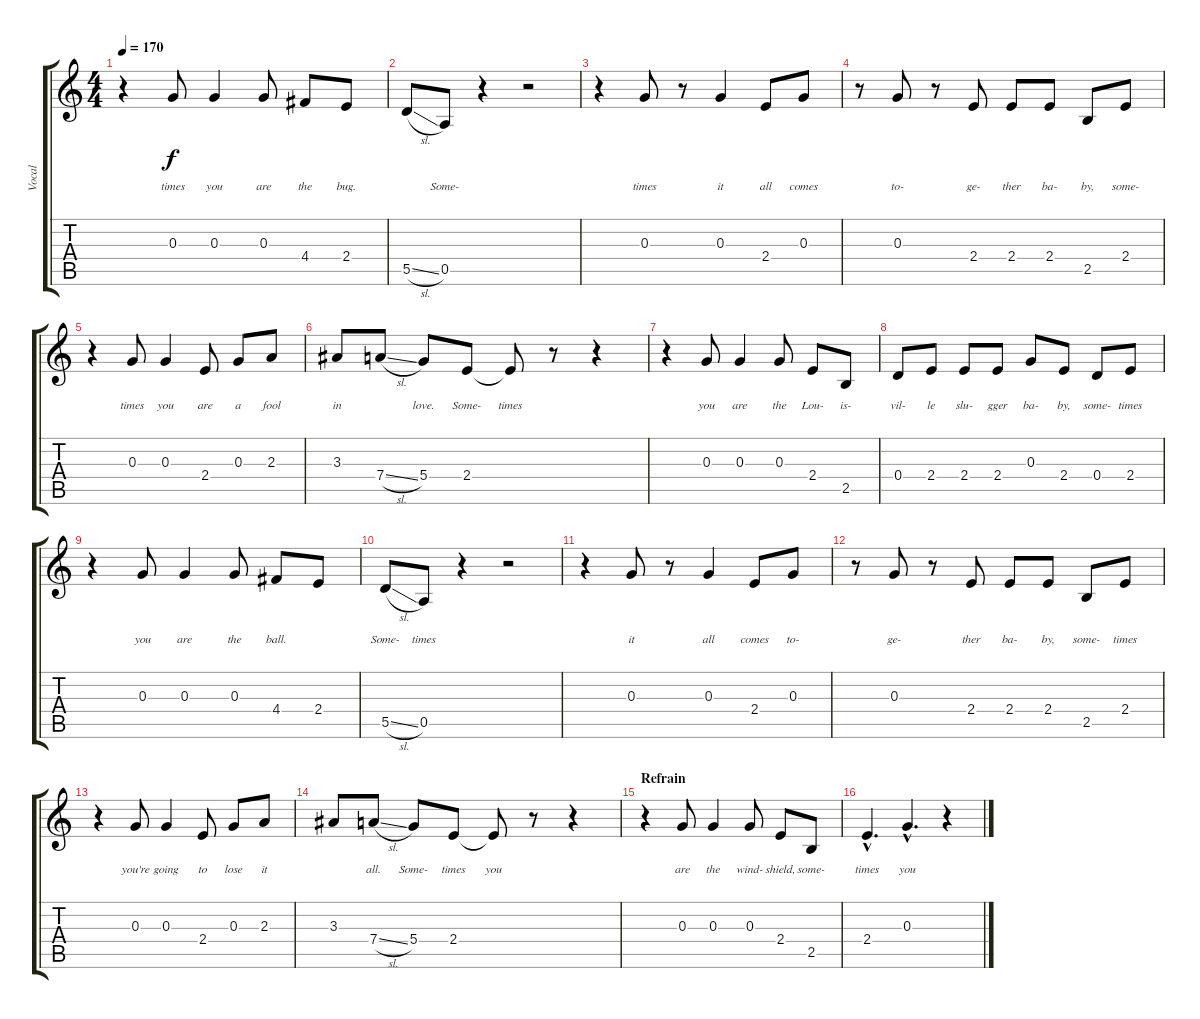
\track ("Vocal" "Vocal") {instrument electricguitarmuted}
\staff {score tabs}
\tuning (E4 B3 G3 D3 A2 E2) {hide}
\ts (4 4)
\tempo 170
\clef g2
\ks c
r.4{dy f} 0.3.8{lyrics (0 "") lyrics (1 "") lyrics (2 "times") lyrics (3 "") lyrics (4 "")} 0.3.4{lyrics (0 "") lyrics (1 "") lyrics (2 "you") lyrics (3 "") lyrics (4 "")} 0.3.8{lyrics (0 "") lyrics (1 "") lyrics (2 "are") lyrics (3 "") lyrics (4 "")} 4.4.8{lyrics (0 "") lyrics (1 "") lyrics (2 "the") lyrics (3 "") lyrics (4 "")} 2.4.8{lyrics (0 "") lyrics (1 "") lyrics (2 "bug.") lyrics (3 "") lyrics (4 "")} |
5.5{sl}.8{lyrics (0 "") lyrics (1 "") lyrics (2 "") lyrics (3 "") lyrics (4 "")} 0.5.8{lyrics (0 "") lyrics (1 "") lyrics (2 "Some-") lyrics (3 "") lyrics (4 "")} r.4 r.2 |
r.4 0.3.8{lyrics (0 "") lyrics (1 "") lyrics (2 "times") lyrics (3 "") lyrics (4 "")} r.8 0.3.4{lyrics (0 "") lyrics (1 "") lyrics (2 "it") lyrics (3 "") lyrics (4 "")} 2.4.8{lyrics (0 "") lyrics (1 "") lyrics (2 "all") lyrics (3 "") lyrics (4 "")} 0.3.8{lyrics (0 "") lyrics (1 "") lyrics (2 "comes") lyrics (3 "") lyrics (4 "")} |
r.8 0.3.8{lyrics (0 "") lyrics (1 "") lyrics (2 "to-") lyrics (3 "") lyrics (4 "")} r.8 2.4.8{lyrics (0 "") lyrics (1 "") lyrics (2 "ge-") lyrics (3 "") lyrics (4 "")} 2.4.8{lyrics (0 "") lyrics (1 "") lyrics (2 "ther") lyrics (3 "") lyrics (4 "")} 2.4.8{lyrics (0 "") lyrics (1 "") lyrics (2 "ba-") lyrics (3 "") lyrics (4 "")} 2.5.8{lyrics (0 "") lyrics (1 "") lyrics (2 "by,") lyrics (3 "") lyrics (4 "")} 2.4.8{lyrics (0 "") lyrics (1 "") lyrics (2 "some-") lyrics (3 "") lyrics (4 "")} |
r.4 0.3.8{lyrics (0 "") lyrics (1 "") lyrics (2 "times") lyrics (3 "") lyrics (4 "")} 0.3.4{lyrics (0 "") lyrics (1 "") lyrics (2 "you") lyrics (3 "") lyrics (4 "")} 2.4.8{lyrics (0 "") lyrics (1 "") lyrics (2 "are") lyrics (3 "") lyrics (4 "")} 0.3.8{lyrics (0 "") lyrics (1 "") lyrics (2 "a") lyrics (3 "") lyrics (4 "")} 2.3.8{lyrics (0 "") lyrics (1 "") lyrics (2 "fool") lyrics (3 "") lyrics (4 "")} |
3.3.8{lyrics (0 "") lyrics (1 "") lyrics (2 "in") lyrics (3 "") lyrics (4 "")} 7.4{sl}.8{lyrics (0 "") lyrics (1 "") lyrics (2 "") lyrics (3 "") lyrics (4 "")} 5.4.8{lyrics (0 "") lyrics (1 "") lyrics (2 "love.") lyrics (3 "") lyrics (4 "")} 2.4.8{lyrics (0 "") lyrics (1 "") lyrics (2 "Some-") lyrics (3 "") lyrics (4 "")} 2.4{t}.8{lyrics (0 "") lyrics (1 "") lyrics (2 "times") lyrics (3 "") lyrics (4 "")} r.8 r.4 |
r.4 0.3.8{lyrics (0 "") lyrics (1 "") lyrics (2 "you") lyrics (3 "") lyrics (4 "")} 0.3.4{lyrics (0 "") lyrics (1 "") lyrics (2 "are") lyrics (3 "") lyrics (4 "")} 0.3.8{lyrics (0 "") lyrics (1 "") lyrics (2 "the") lyrics (3 "") lyrics (4 "")} 2.4.8{lyrics (0 "") lyrics (1 "") lyrics (2 "Lou-") lyrics (3 "") lyrics (4 "")} 2.5.8{lyrics (0 "") lyrics (1 "") lyrics (2 "is-") lyrics (3 "") lyrics (4 "")} |
0.4.8{lyrics (0 "") lyrics (1 "") lyrics (2 "vil-") lyrics (3 "") lyrics (4 "")} 2.4.8{lyrics (0 "") lyrics (1 "") lyrics (2 "le") lyrics (3 "") lyrics (4 "")} 2.4.8{lyrics (0 "") lyrics (1 "") lyrics (2 "slu-") lyrics (3 "") lyrics (4 "")} 2.4.8{lyrics (0 "") lyrics (1 "") lyrics (2 "gger") lyrics (3 "") lyrics (4 "")} 0.3.8{lyrics (0 "") lyrics (1 "") lyrics (2 "ba-") lyrics (3 "") lyrics (4 "")} 2.4.8{lyrics (0 "") lyrics (1 "") lyrics (2 "by,") lyrics (3 "") lyrics (4 "")} 0.4.8{lyrics (0 "") lyrics (1 "") lyrics (2 "some-") lyrics (3 "") lyrics (4 "")} 2.4.8{lyrics (0 "") lyrics (1 "") lyrics (2 "times") lyrics (3 "") lyrics (4 "")} |
r.4 0.3.8{lyrics (0 "") lyrics (1 "") lyrics (2 "you") lyrics (3 "") lyrics (4 "")} 0.3.4{lyrics (0 "") lyrics (1 "") lyrics (2 "are") lyrics (3 "") lyrics (4 "")} 0.3.8{lyrics (0 "") lyrics (1 "") lyrics (2 "the") lyrics (3 "") lyrics (4 "")} 4.4.8{lyrics (0 "") lyrics (1 "") lyrics (2 "ball.") lyrics (3 "") lyrics (4 "")} 2.4.8{lyrics (0 "") lyrics (1 "") lyrics (2 "") lyrics (3 "") lyrics (4 "")} |
5.5{sl}.8{lyrics (0 "") lyrics (1 "") lyrics (2 "Some-") lyrics (3 "") lyrics (4 "")} 0.5.8{lyrics (0 "") lyrics (1 "") lyrics (2 "times") lyrics (3 "") lyrics (4 "")} r.4 r.2 |
r.4 0.3.8{lyrics (0 "") lyrics (1 "") lyrics (2 "it") lyrics (3 "") lyrics (4 "")} r.8 0.3.4{lyrics (0 "") lyrics (1 "") lyrics (2 "all") lyrics (3 "") lyrics (4 "")} 2.4.8{lyrics (0 "") lyrics (1 "") lyrics (2 "comes") lyrics (3 "") lyrics (4 "")} 0.3.8{lyrics (0 "") lyrics (1 "") lyrics (2 "to-") lyrics (3 "") lyrics (4 "")} |
r.8 0.3.8{lyrics (0 "") lyrics (1 "") lyrics (2 "ge-") lyrics (3 "") lyrics (4 "")} r.8 2.4.8{lyrics (0 "") lyrics (1 "") lyrics (2 "ther") lyrics (3 "") lyrics (4 "")} 2.4.8{lyrics (0 "") lyrics (1 "") lyrics (2 "ba-") lyrics (3 "") lyrics (4 "")} 2.4.8{lyrics (0 "") lyrics (1 "") lyrics (2 "by,") lyrics (3 "") lyrics (4 "")} 2.5.8{lyrics (0 "") lyrics (1 "") lyrics (2 "some-") lyrics (3 "") lyrics (4 "")} 2.4.8{lyrics (0 "") lyrics (1 "") lyrics (2 "times") lyrics (3 "") lyrics (4 "")} |
r.4 0.3.8{lyrics (0 "") lyrics (1 "") lyrics (2 "you're") lyrics (3 "") lyrics (4 "")} 0.3.4{lyrics (0 "") lyrics (1 "") lyrics (2 "going") lyrics (3 "") lyrics (4 "")} 2.4.8{lyrics (0 "") lyrics (1 "") lyrics (2 "to") lyrics (3 "") lyrics (4 "")} 0.3.8{lyrics (0 "") lyrics (1 "") lyrics (2 "lose") lyrics (3 "") lyrics (4 "")} 2.3.8{lyrics (0 "") lyrics (1 "") lyrics (2 "it") lyrics (3 "") lyrics (4 "")} |
3.3.8{lyrics (0 "") lyrics (1 "") lyrics (2 "") lyrics (3 "") lyrics (4 "")} 7.4{sl}.8{lyrics (0 "") lyrics (1 "") lyrics (2 "all.") lyrics (3 "") lyrics (4 "")} 5.4.8{lyrics (0 "") lyrics (1 "") lyrics (2 "Some-") lyrics (3 "") lyrics (4 "")} 2.4.8{lyrics (0 "") lyrics (1 "") lyrics (2 "times") lyrics (3 "") lyrics (4 "")} 2.4{t}.8{lyrics (0 "") lyrics (1 "") lyrics (2 "you") lyrics (3 "") lyrics (4 "")} r.8 r.4 |
\section ("" "Refrain")
r.4 0.3.8{lyrics (0 "") lyrics (1 "") lyrics (2 "are") lyrics (3 "") lyrics (4 "")} 0.3.4{lyrics (0 "") lyrics (1 "") lyrics (2 "the") lyrics (3 "") lyrics (4 "")} 0.3.8{lyrics (0 "") lyrics (1 "") lyrics (2 "wind-") lyrics (3 "") lyrics (4 "")} 2.4.8{lyrics (0 "") lyrics (1 "") lyrics (2 "shield,") lyrics (3 "") lyrics (4 "")} 2.5.8{lyrics (0 "") lyrics (1 "") lyrics (2 "some-") lyrics (3 "") lyrics (4 "")} |
2.4{hac}.4{d lyrics (0 "") lyrics (1 "") lyrics (2 "times") lyrics (3 "") lyrics (4 "")} 0.3{hac}.4{d lyrics (0 "") lyrics (1 "") lyrics (2 "you") lyrics (3 "") lyrics (4 "")} r.4
